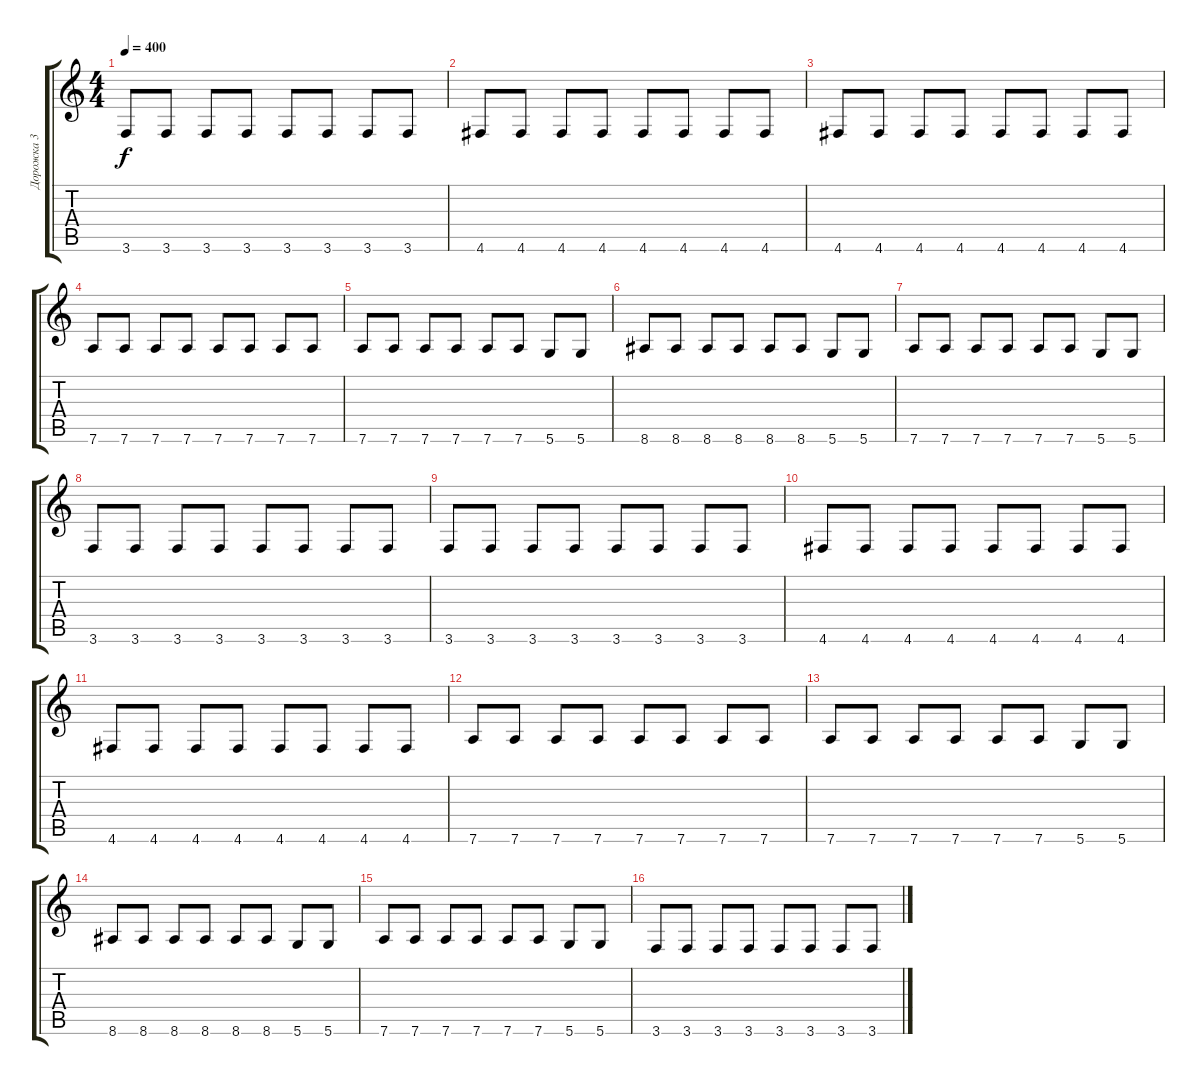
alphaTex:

\track ("Дорожка 3" "Дорожка 3") {instrument electricbassfinger}
\staff {score tabs}
\tuning (D4 A3 F3 C3 G2 D2) {hide}
\ts (4 4)
\tempo 400
\clef g2
\ks c
3.6.8{dy f} 3.6.8 3.6.8 3.6.8 3.6.8 3.6.8 3.6.8 3.6.8 |
4.6.8 4.6.8 4.6.8 4.6.8 4.6.8 4.6.8 4.6.8 4.6.8 |
4.6.8 4.6.8 4.6.8 4.6.8 4.6.8 4.6.8 4.6.8 4.6.8 |
7.6.8 7.6.8 7.6.8 7.6.8 7.6.8 7.6.8 7.6.8 7.6.8 |
7.6.8 7.6.8 7.6.8 7.6.8 7.6.8 7.6.8 5.6.8 5.6.8 |
8.6.8 8.6.8 8.6.8 8.6.8 8.6.8 8.6.8 5.6.8 5.6.8 |
7.6.8 7.6.8 7.6.8 7.6.8 7.6.8 7.6.8 5.6.8 5.6.8 |
3.6.8 3.6.8 3.6.8 3.6.8 3.6.8 3.6.8 3.6.8 3.6.8 |
3.6.8 3.6.8 3.6.8 3.6.8 3.6.8 3.6.8 3.6.8 3.6.8 |
4.6.8 4.6.8 4.6.8 4.6.8 4.6.8 4.6.8 4.6.8 4.6.8 |
4.6.8 4.6.8 4.6.8 4.6.8 4.6.8 4.6.8 4.6.8 4.6.8 |
7.6.8 7.6.8 7.6.8 7.6.8 7.6.8 7.6.8 7.6.8 7.6.8 |
7.6.8 7.6.8 7.6.8 7.6.8 7.6.8 7.6.8 5.6.8 5.6.8 |
8.6.8 8.6.8 8.6.8 8.6.8 8.6.8 8.6.8 5.6.8 5.6.8 |
7.6.8 7.6.8 7.6.8 7.6.8 7.6.8 7.6.8 5.6.8 5.6.8 |
3.6.8 3.6.8 3.6.8 3.6.8 3.6.8 3.6.8 3.6.8 3.6.8
